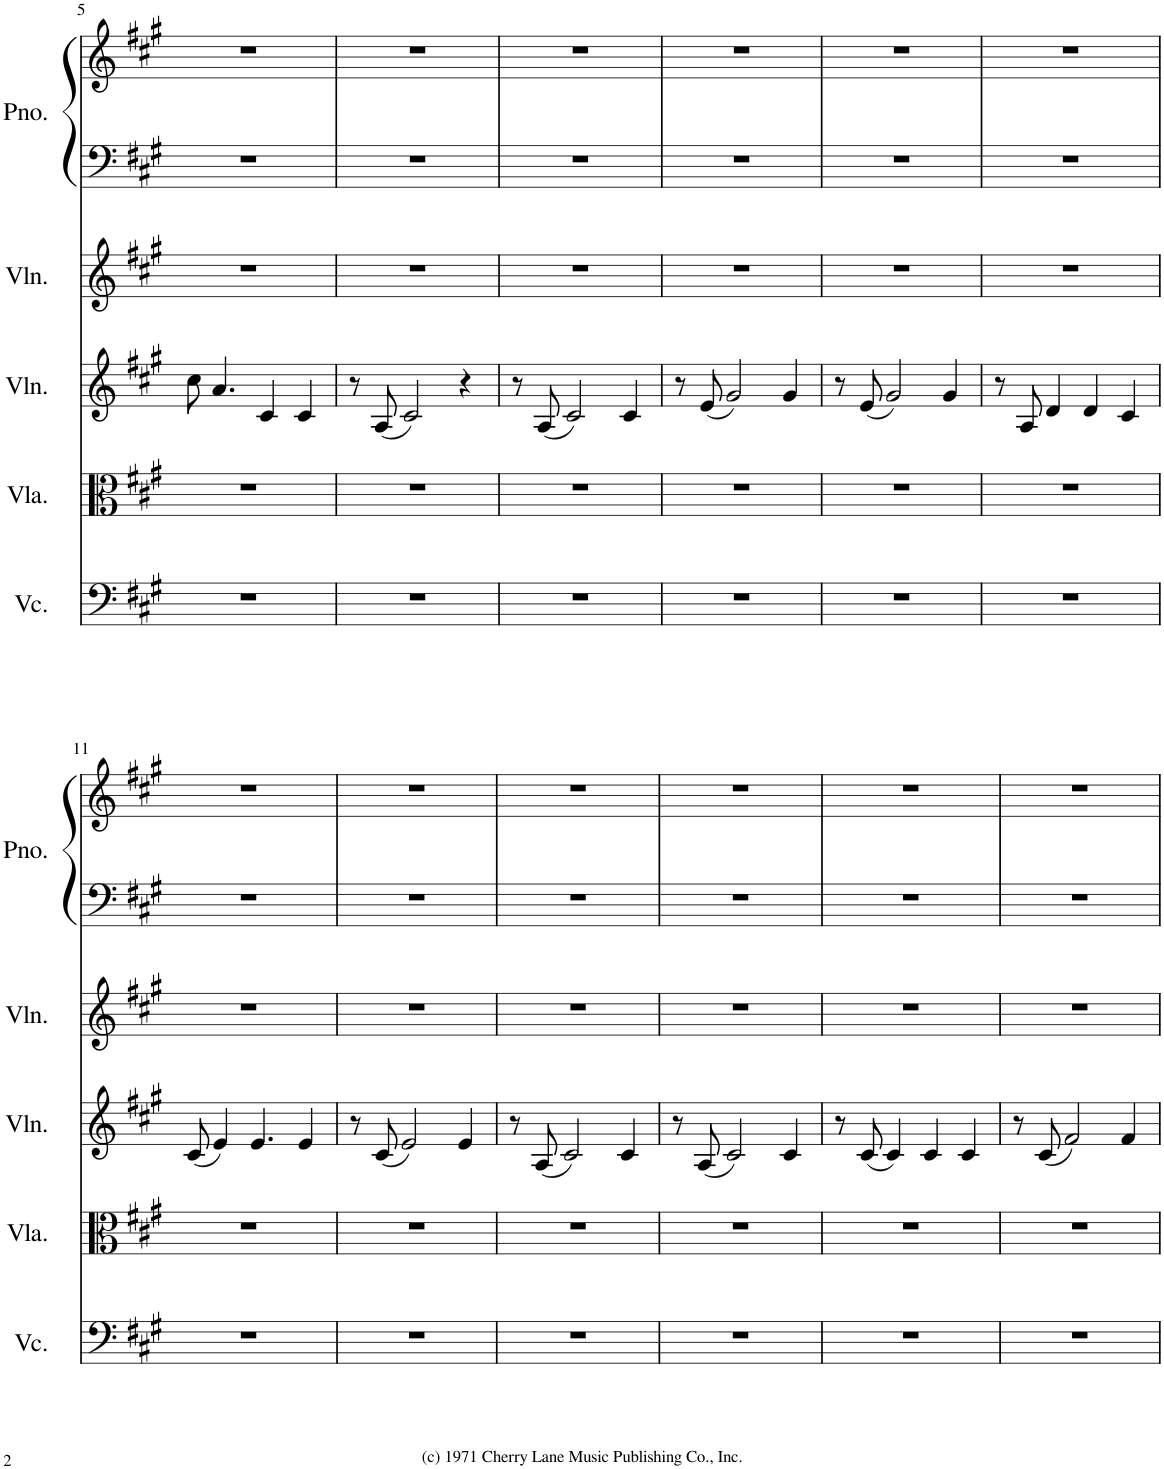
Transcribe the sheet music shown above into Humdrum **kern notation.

**kern	**kern	**kern	**kern	**kern	**kern
*part5	*part4	*part3	*part2	*part1	*part1
*staff6	*staff5	*staff4	*staff3	*staff2	*staff1
*I"Violoncello	*I"Viola	*I"Violin	*I"Violin	*I"Piano	*
*I'Vc.	*I'Vla.	*I'Vln.	*I'Vln.	*I'Pno.	*
!!LO:PB:g=z
*clefF4	*clefC3	*clefG2	*clefG2	*clefF4	*clefG2
*k[f#c#g#]	*k[f#c#g#]	*k[f#c#g#]	*k[f#c#g#]	*k[f#c#g#]	*k[f#c#g#]
*M2/2	*M2/2	*M2/2	*M2/2	*M2/2	*M2/2
*met(c|)	*met(c|)	*met(c|)	*met(c|)	*met(c|)	*met(c|)
=5	=5	=5	=5	=5	=5
1r	1r	8cc#\	1r	1r	1r
.	.	4.a/	.	.	.
.	.	4c#/	.	.	.
.	.	4c#/	.	.	.
=6	=6	=6	=6	=6	=6
1r	1r	8r	1r	1r	1r
.	.	(8A/	.	.	.
.	.	2c#/)	.	.	.
.	.	4r	.	.	.
=7	=7	=7	=7	=7	=7
1r	1r	8r	1r	1r	1r
.	.	(8A/	.	.	.
.	.	2c#/)	.	.	.
.	.	4c#/	.	.	.
=8	=8	=8	=8	=8	=8
1r	1r	8r	1r	1r	1r
.	.	(8e/	.	.	.
.	.	2g#/)	.	.	.
.	.	4g#/	.	.	.
=9	=9	=9	=9	=9	=9
1r	1r	8r	1r	1r	1r
.	.	(8e/	.	.	.
.	.	2g#/)	.	.	.
.	.	4g#/	.	.	.
=10	=10	=10	=10	=10	=10
1r	1r	8r	1r	1r	1r
.	.	8A/	.	.	.
.	.	4d/	.	.	.
.	.	4d/	.	.	.
.	.	4c#/	.	.	.
!!LO:LB:g=z
=11	=11	=11	=11	=11	=11
1r	1r	(8c#/	1r	1r	1r
.	.	4e/)	.	.	.
.	.	4.e/	.	.	.
.	.	4e/	.	.	.
=12	=12	=12	=12	=12	=12
1r	1r	8r	1r	1r	1r
.	.	(8c#/	.	.	.
.	.	2e/)	.	.	.
.	.	4e/	.	.	.
=13	=13	=13	=13	=13	=13
1r	1r	8r	1r	1r	1r
.	.	(8A/	.	.	.
.	.	2c#/)	.	.	.
.	.	4c#/	.	.	.
=14	=14	=14	=14	=14	=14
1r	1r	8r	1r	1r	1r
.	.	(8A/	.	.	.
.	.	2c#/)	.	.	.
.	.	4c#/	.	.	.
=15	=15	=15	=15	=15	=15
1r	1r	8r	1r	1r	1r
.	.	(8c#/	.	.	.
.	.	4c#/)	.	.	.
.	.	4c#/	.	.	.
.	.	4c#/	.	.	.
=16	=16	=16	=16	=16	=16
1r	1r	8r	1r	1r	1r
.	.	(8c#/	.	.	.
.	.	2f#/)	.	.	.
.	.	4f#/	.	.	.
=	=	=	=	=	=
*-	*-	*-	*-	*-	*-
